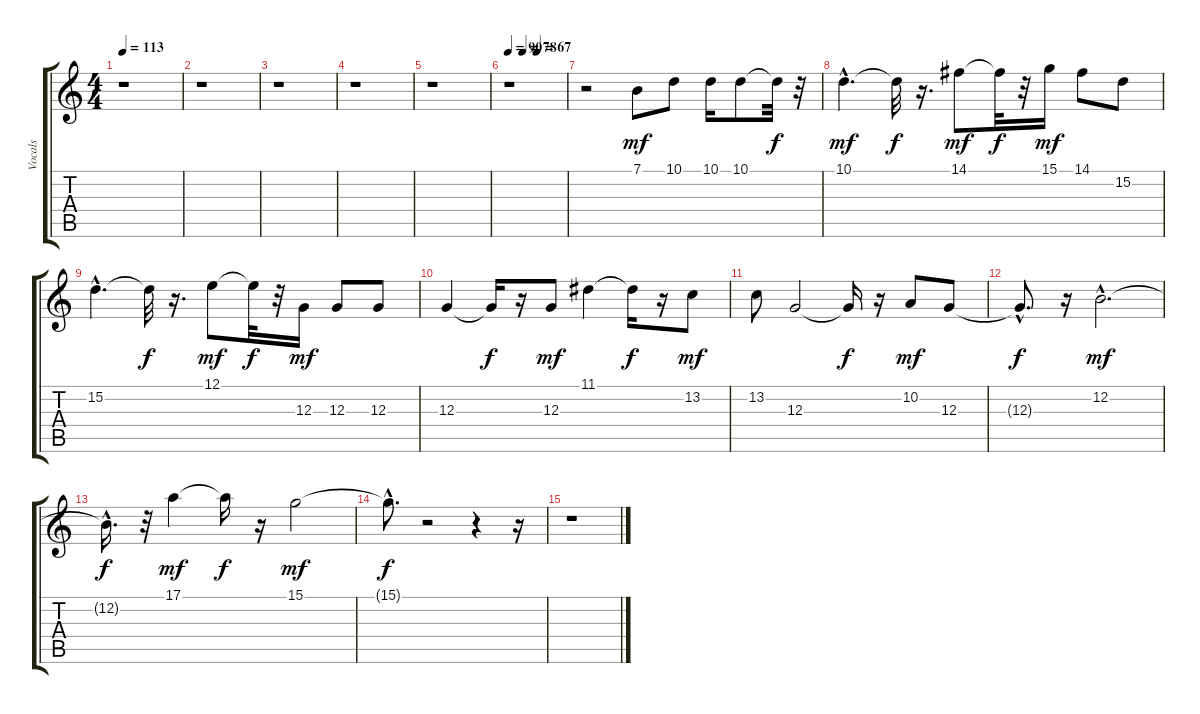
\track ("Vocals" "Vocals") {instrument flute}
\staff {score tabs}
\tuning (E4 B3 G3 D3 A2 E2) {hide}
\ts (4 4)
\tempo 113
\clef g2
\ks c
r.1{dy f} |
r.1 |
r.1 |
r.1 |
r.1 |
\tempo 90
\tempo (78 0.25)
\tempo (67 0.5)
r.1 |
r.2 7.1.8{dy mf} 10.1.8 10.1.16 10.1.8 10.1{t}.32{dy f} r.32 |
10.1{hac}.4{d dy mf} 10.1{t}.32{dy f} r.16{d} 14.1.8{dy mf} 14.1{t}.32{dy f} r.32 15.1.16{dy mf} 14.1.8 15.2.8 |
15.2{hac}.4{d} 15.2{t}.32{dy f} r.16{d} 12.1.8{dy mf} 12.1{t}.32{dy f} r.32 12.3.16{dy mf} 12.3.8 12.3.8 |
12.3.4 12.3{t}.16{dy f} r.16 12.3.8{dy mf} 11.1.4 11.1{t}.16{dy f} r.16 13.2.8{dy mf} |
13.2.8 12.3.2 12.3{t}.16{dy f} r.16 10.2.8{dy mf} 12.3.8 |
12.3{hac t}.8{d dy f} r.16 12.2{hac}.2{d dy mf} |
12.2{hac t}.16{d dy f} r.32 17.1.4{dy mf} 17.1{t}.16{dy f} r.16 15.1.2{dy mf} |
15.1{hac t}.8{d dy f} r.2 r.4 r.16 |
r.1
